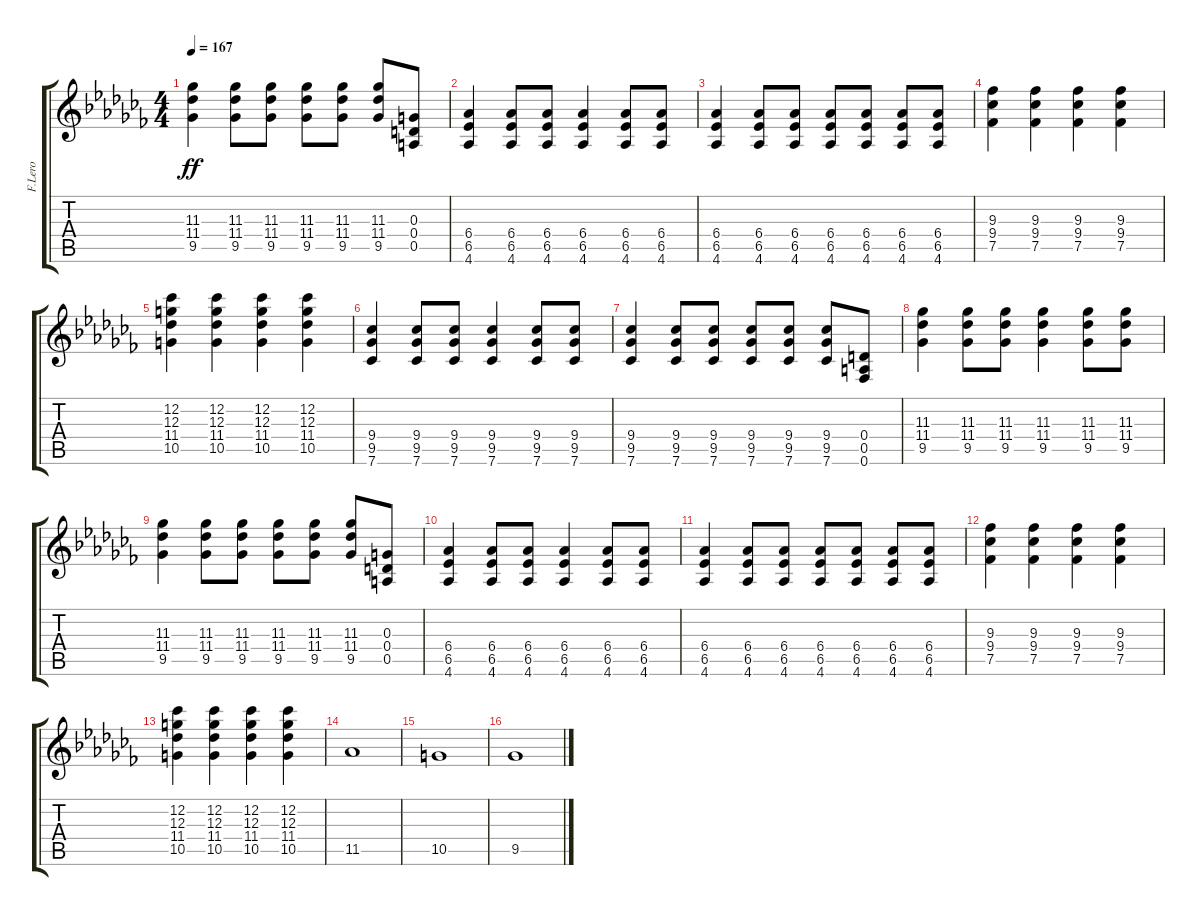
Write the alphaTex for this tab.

\track ("F.Lero" "F.Lero") {instrument distortionguitar}
\staff {score tabs}
\tuning (E4 B3 G3 D3 A2 E2) {hide}
\ts (4 4)
\tempo 167
\clef g2
\ks abminor
(11.3 11.4 9.5).4{dy ff} (11.3 11.4 9.5).8 (11.3 11.4 9.5).8 (11.3 11.4 9.5).8 (11.3 11.4 9.5).8 (11.3 11.4 9.5).8 (0.3 0.4 0.5).8 |
(6.4 6.5 4.6).4 (6.4 6.5 4.6).8 (6.4 6.5 4.6).8 (6.4 6.5 4.6).4 (6.4 6.5 4.6).8 (6.4 6.5 4.6).8 |
(6.4 6.5 4.6).4 (6.4 6.5 4.6).8 (6.4 6.5 4.6).8 (6.4 6.5 4.6).8 (6.4 6.5 4.6).8 (6.4 6.5 4.6).8 (6.4 6.5 4.6).8 |
(9.3 9.4 7.5).4 (9.3 9.4 7.5).4 (9.3 9.4 7.5).4 (9.3 9.4 7.5).4 |
(12.2 12.3 11.4 10.5).4 (12.2 12.3 11.4 10.5).4 (12.2 12.3 11.4 10.5).4 (12.2 12.3 11.4 10.5).4 |
(9.4 9.5 7.6).4 (9.4 9.5 7.6).8 (9.4 9.5 7.6).8 (9.4 9.5 7.6).4 (9.4 9.5 7.6).8 (9.4 9.5 7.6).8 |
(9.4 9.5 7.6).4 (9.4 9.5 7.6).8 (9.4 9.5 7.6).8 (9.4 9.5 7.6).8 (9.4 9.5 7.6).8 (9.4 9.5 7.6).8 (0.4 0.5 0.6).8 |
(11.3 11.4 9.5).4 (11.3 11.4 9.5).8 (11.3 11.4 9.5).8 (11.3 11.4 9.5).4 (11.3 11.4 9.5).8 (11.3 11.4 9.5).8 |
(11.3 11.4 9.5).4 (11.3 11.4 9.5).8 (11.3 11.4 9.5).8 (11.3 11.4 9.5).8 (11.3 11.4 9.5).8 (11.3 11.4 9.5).8 (0.3 0.4 0.5).8 |
(6.4 6.5 4.6).4 (6.4 6.5 4.6).8 (6.4 6.5 4.6).8 (6.4 6.5 4.6).4 (6.4 6.5 4.6).8 (6.4 6.5 4.6).8 |
(6.4 6.5 4.6).4 (6.4 6.5 4.6).8 (6.4 6.5 4.6).8 (6.4 6.5 4.6).8 (6.4 6.5 4.6).8 (6.4 6.5 4.6).8 (6.4 6.5 4.6).8 |
(9.3 9.4 7.5).4 (9.3 9.4 7.5).4 (9.3 9.4 7.5).4 (9.3 9.4 7.5).4 |
(12.2 12.3 11.4 10.5).4 (12.2 12.3 11.4 10.5).4 (12.2 12.3 11.4 10.5).4 (12.2 12.3 11.4 10.5).4 |
11.5.1{balance 8} |
10.5.1 |
9.5.1
